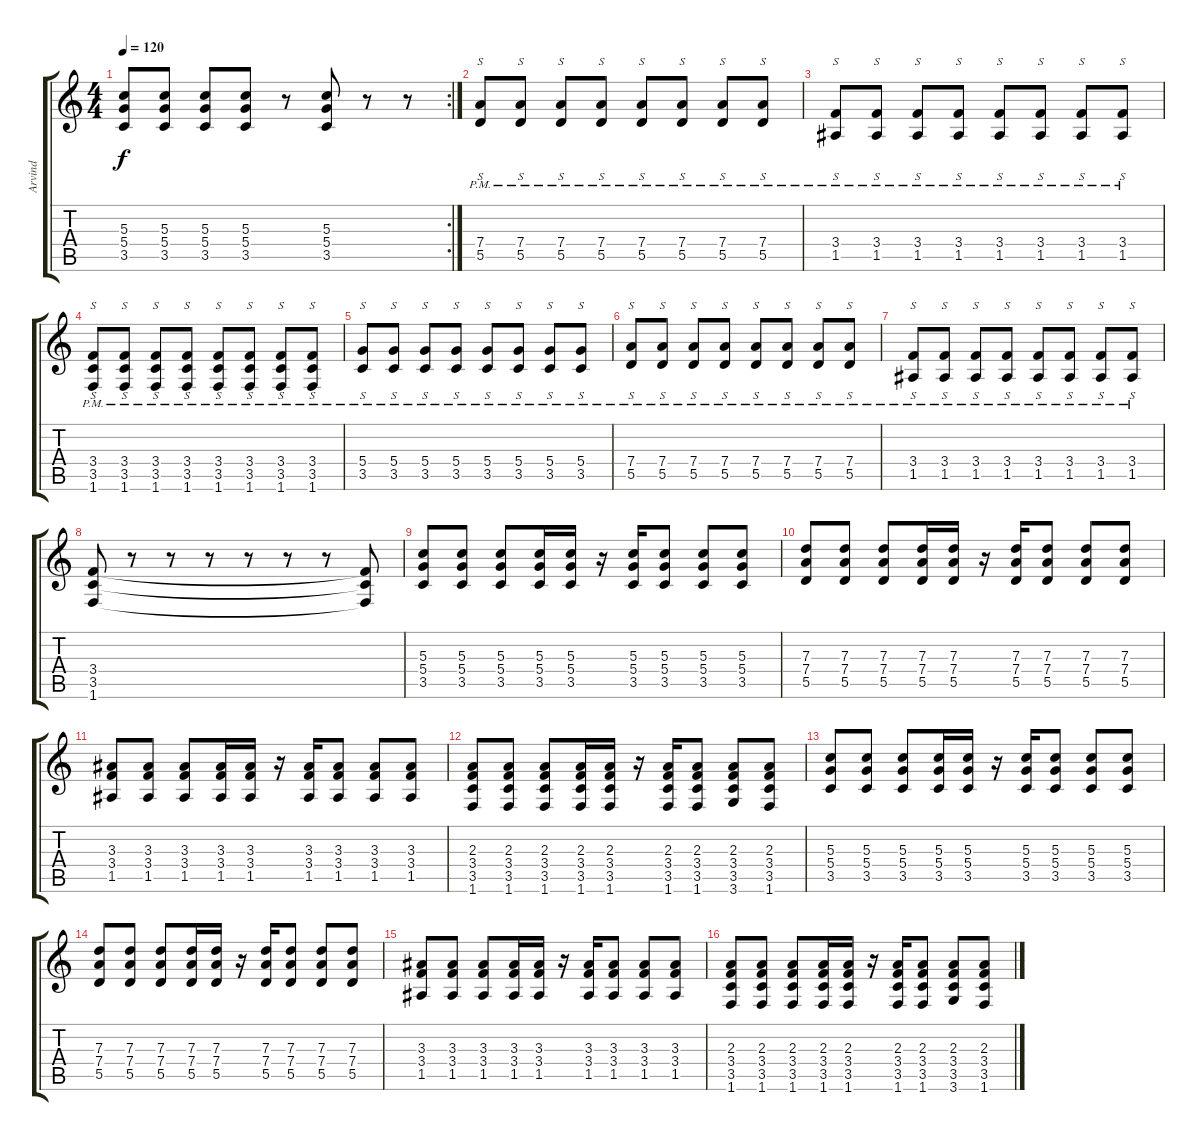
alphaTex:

\track ("Arvind" "Arvind") {instrument acousticguitarsteel}
\staff {score tabs}
\tuning (E4 B3 G3 D3 A2 E2) {hide}
\rc 2
\ts (4 4)
\tempo 120
\clef g2
\ks c
(5.3 5.4 3.5).8{dy f} (5.3 5.4 3.5).8 (5.3 5.4 3.5).8 (5.3 5.4 3.5).8 r.8 (5.3 5.4 3.5).8 r.8 r.8 |
(7.4{pm} 5.5{pm}).8{s} (7.4{pm} 5.5{pm}).8{s} (7.4{pm} 5.5{pm}).8{s} (7.4{pm} 5.5{pm}).8{s} (7.4{pm} 5.5{pm}).8{s} (7.4{pm} 5.5{pm}).8{s} (7.4{pm} 5.5{pm}).8{s} (7.4{pm} 5.5{pm}).8{s} |
(3.4{pm} 1.5{pm}).8{s} (3.4{pm} 1.5{pm}).8{s} (3.4{pm} 1.5{pm}).8{s} (3.4{pm} 1.5{pm}).8{s} (3.4{pm} 1.5{pm}).8{s} (3.4{pm} 1.5{pm}).8{s} (3.4{pm} 1.5{pm}).8{s} (3.4{pm} 1.5{pm}).8{s} |
(3.4{pm} 3.5{pm} 1.6{pm}).8{s} (3.4{pm} 3.5{pm} 1.6{pm}).8{s} (3.4{pm} 3.5{pm} 1.6{pm}).8{s} (3.4{pm} 3.5{pm} 1.6{pm}).8{s} (3.4{pm} 3.5{pm} 1.6{pm}).8{s} (3.4{pm} 3.5{pm} 1.6{pm}).8{s} (3.4{pm} 3.5{pm} 1.6{pm}).8{s} (3.4{pm} 3.5{pm} 1.6{pm}).8{s} |
(5.4{pm} 3.5{pm}).8{s} (5.4{pm} 3.5{pm}).8{s} (5.4{pm} 3.5{pm}).8{s} (5.4{pm} 3.5{pm}).8{s} (5.4{pm} 3.5{pm}).8{s} (5.4{pm} 3.5{pm}).8{s} (5.4{pm} 3.5{pm}).8{s} (5.4{pm} 3.5{pm}).8{s} |
(7.4{pm} 5.5{pm}).8{s} (7.4{pm} 5.5{pm}).8{s} (7.4{pm} 5.5{pm}).8{s} (7.4{pm} 5.5{pm}).8{s} (7.4{pm} 5.5{pm}).8{s} (7.4{pm} 5.5{pm}).8{s} (7.4{pm} 5.5{pm}).8{s} (7.4{pm} 5.5{pm}).8{s} |
(3.4{pm} 1.5{pm}).8{s} (3.4{pm} 1.5{pm}).8{s} (3.4{pm} 1.5{pm}).8{s} (3.4{pm} 1.5{pm}).8{s} (3.4{pm} 1.5{pm}).8{s} (3.4{pm} 1.5{pm}).8{s} (3.4{pm} 1.5{pm}).8{s} (3.4{pm} 1.5{pm}).8{s} |
(3.4 3.5 1.6).8 r.8 r.8 r.8 r.8 r.8 r.8 (3.4{t} 3.5{t} 1.6{t}).8 |
(5.3 5.4 3.5).8 (5.3 5.4 3.5).8 (5.3 5.4 3.5).8 (5.3 5.4 3.5).16 (5.3 5.4 3.5).16 r.16 (5.3 5.4 3.5).16 (5.3 5.4 3.5).8 (5.3 5.4 3.5).8 (5.3 5.4 3.5).8 |
(7.3 7.4 5.5).8 (7.3 7.4 5.5).8 (7.3 7.4 5.5).8 (7.3 7.4 5.5).16 (7.3 7.4 5.5).16 r.16 (7.3 7.4 5.5).16 (7.3 7.4 5.5).8 (7.3 7.4 5.5).8 (7.3 7.4 5.5).8 |
(3.3 3.4 1.5).8 (3.3 3.4 1.5).8 (3.3 3.4 1.5).8 (3.3 3.4 1.5).16 (3.3 3.4 1.5).16 r.16 (3.3 3.4 1.5).16 (3.3 3.4 1.5).8 (3.3 3.4 1.5).8 (3.3 3.4 1.5).8 |
(2.3 3.4 3.5 1.6).8 (2.3 3.4 3.5 1.6).8 (2.3 3.4 3.5 1.6).8 (2.3 3.4 3.5 1.6).16 (2.3 3.4 3.5 1.6).16 r.16 (2.3 3.4 3.5 1.6).16 (2.3 3.4 3.5 1.6).8 (2.3 3.4 3.5 3.6).8 (2.3 3.4 3.5 1.6).8 |
(5.3 5.4 3.5).8 (5.3 5.4 3.5).8 (5.3 5.4 3.5).8 (5.3 5.4 3.5).16 (5.3 5.4 3.5).16 r.16 (5.3 5.4 3.5).16 (5.3 5.4 3.5).8 (5.3 5.4 3.5).8 (5.3 5.4 3.5).8 |
(7.3 7.4 5.5).8 (7.3 7.4 5.5).8 (7.3 7.4 5.5).8 (7.3 7.4 5.5).16 (7.3 7.4 5.5).16 r.16 (7.3 7.4 5.5).16 (7.3 7.4 5.5).8 (7.3 7.4 5.5).8 (7.3 7.4 5.5).8 |
(3.3 3.4 1.5).8 (3.3 3.4 1.5).8 (3.3 3.4 1.5).8 (3.3 3.4 1.5).16 (3.3 3.4 1.5).16 r.16 (3.3 3.4 1.5).16 (3.3 3.4 1.5).8 (3.3 3.4 1.5).8 (3.3 3.4 1.5).8 |
(2.3 3.4 3.5 1.6).8 (2.3 3.4 3.5 1.6).8 (2.3 3.4 3.5 1.6).8 (2.3 3.4 3.5 1.6).16 (2.3 3.4 3.5 1.6).16 r.16 (2.3 3.4 3.5 1.6).16 (2.3 3.4 3.5 1.6).8 (2.3 3.4 3.5 3.6).8 (2.3 3.4 3.5 1.6).8
